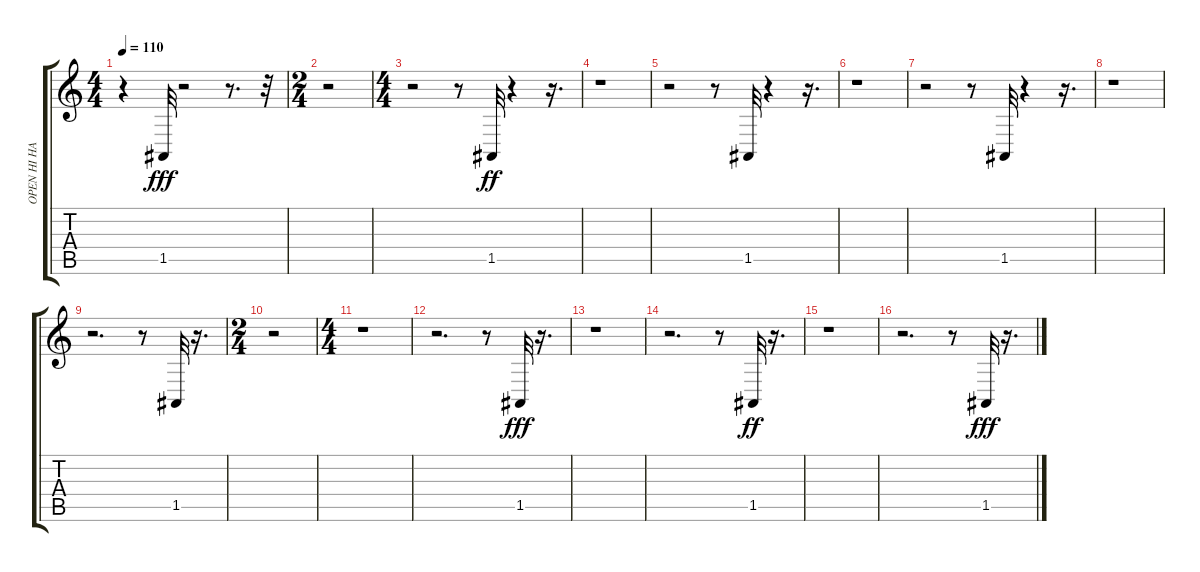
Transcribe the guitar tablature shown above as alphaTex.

\track ("OPEN HI HAT" "OPEN HI HA") {solo instrument agogo}
\staff {score tabs}
\tuning (E4 B3 G3 D3 A2 E2) {hide}
\ts (4 4)
\tempo 110
\clef g2
\ks c
r.4{dy ff} 1.5.32{dy fff} r.2 r.8{d} r.32 |
\ts (2 4)
r.2 |
\ts (4 4)
r.2 r.8 1.5.32{dy ff} r.4 r.16{d} |
r.1 |
r.2 r.8 1.5.32 r.4 r.16{d} |
r.1 |
r.2 r.8 1.5.32 r.4 r.16{d} |
r.1 |
r.2{d} r.8 1.5.32 r.16{d} |
\ts (2 4)
r.2 |
\ts (4 4)
r.1 |
r.2{d} r.8 1.5.32{dy fff} r.16{d} |
r.1 |
r.2{d} r.8 1.5.32{dy ff} r.16{d} |
r.1 |
r.2{d} r.8 1.5.32{dy fff} r.16{d}
